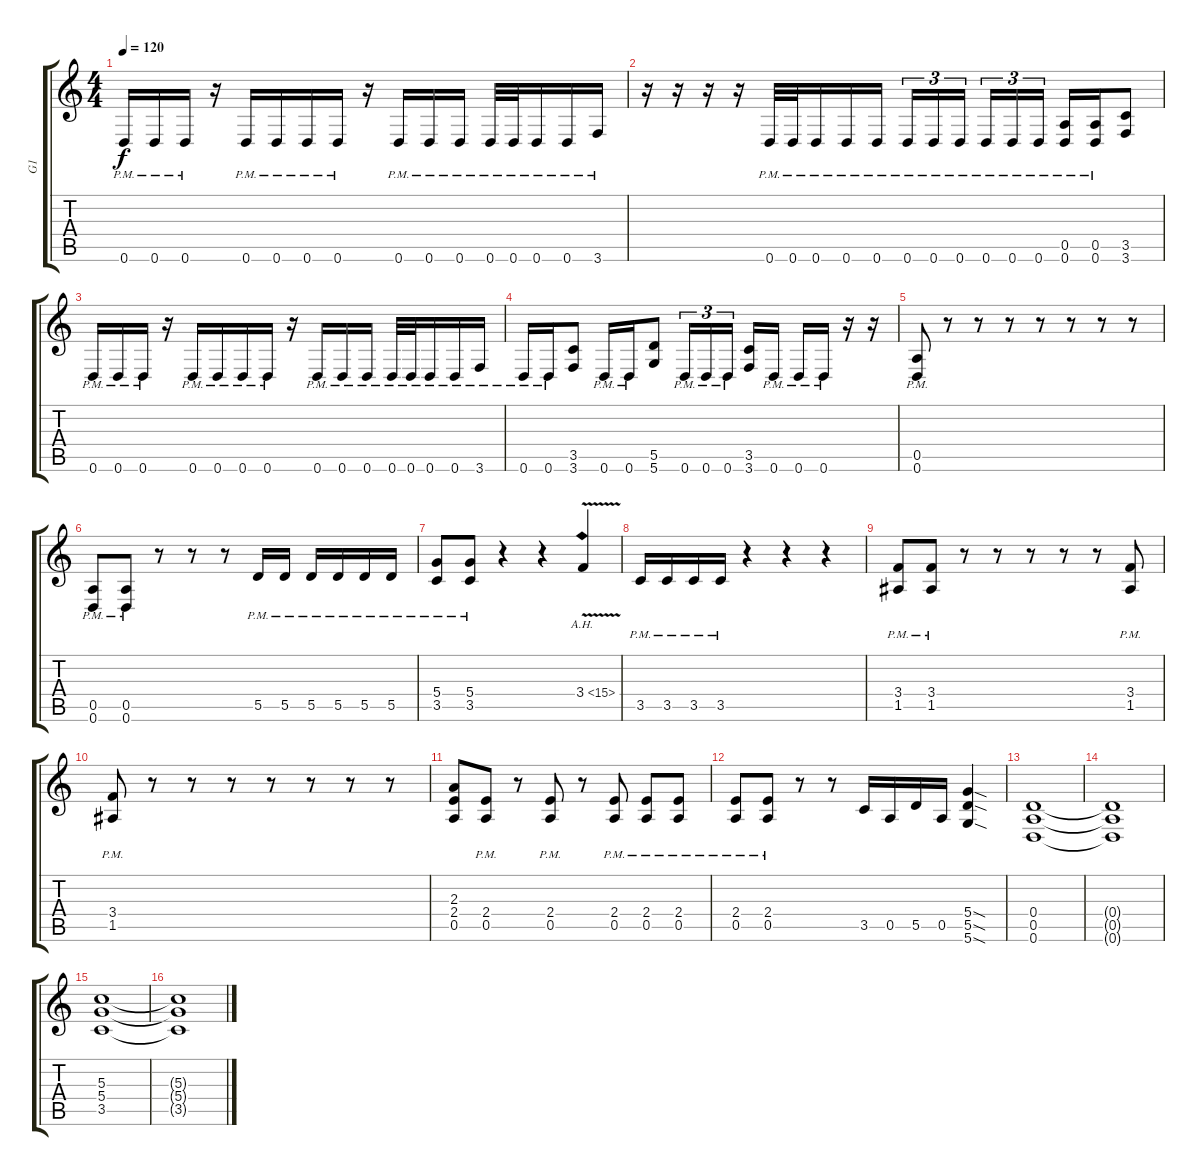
\track ("G1" "G1") {instrument distortionguitar}
\staff {score tabs}
\tuning (E4 B3 G3 D3 A2 D2) {hide}
\ts (4 4)
\tempo 120
\clef g2
\ks c
0.6{pm}.16{dy f} 0.6{pm}.16 0.6{pm}.16 r.16 0.6{pm}.16 0.6{pm}.16 0.6{pm}.16 0.6{pm}.16 r.16 0.6{pm}.16 0.6{pm}.16 0.6{pm}.16 0.6{pm}.32 0.6{pm}.32 0.6{pm}.16 0.6{pm}.16 3.6{pm}.16 |
r.16 r.16 r.16 r.16 0.6{pm}.32 0.6{pm}.32 0.6{pm}.16 0.6{pm}.16 0.6{pm}.16 0.6{pm}.16{tu (3 2)} 0.6{pm}.16{tu (3 2)} 0.6{pm}.16{tu (3 2) beam splitsecondary} 0.6{pm}.16{tu (3 2)} 0.6{pm}.16{tu (3 2)} 0.6{pm}.16{tu (3 2)} (0.5{pm} 0.6{pm}).16 (0.5{pm} 0.6{pm}).16 (3.5 3.6).8 |
0.6{pm}.16 0.6{pm}.16 0.6{pm}.16 r.16 0.6{pm}.16 0.6{pm}.16 0.6{pm}.16 0.6{pm}.16 r.16 0.6{pm}.16 0.6{pm}.16 0.6{pm}.16 0.6{pm}.32 0.6{pm}.32 0.6{pm}.16 0.6{pm}.16 3.6{pm}.16 |
0.6{pm}.16 0.6{pm}.16 (3.5 3.6).8 0.6{pm}.16 0.6{pm}.16 (5.5 5.6).8 0.6{pm}.16{tu (3 2)} 0.6{pm}.16{tu (3 2)} 0.6{pm}.16{tu (3 2) beam splitsecondary} (3.5 3.6).16 0.6{pm}.16 0.6{pm}.16 0.6{pm}.16 r.16 r.16 |
(0.5{pm} 0.6{pm}).8 r.8 r.8 r.8 r.8 r.8 r.8 r.8 |
(0.5{pm} 0.6{pm}).8 (0.5{pm} 0.6{pm}).8 r.8 r.8 r.8 5.5{pm}.16 5.5{pm}.16 5.5{pm}.16 5.5{pm}.16 5.5{pm}.16 5.5{pm}.16 |
(5.4{pm} 3.5{pm}).8 (5.4{pm} 3.5{pm}).8 r.4 r.4 3.4{ah 12 v}.4 |
3.5{pm}.16 3.5{pm}.16 3.5{pm}.16 3.5{pm}.16 r.4 r.4 r.4 |
(3.4{pm} 1.5{pm}).8 (3.4{pm} 1.5{pm}).8 r.8 r.8 r.8 r.8 r.8 (3.4{pm} 1.5{pm}).8 |
(3.4{pm} 1.5{pm}).8 r.8 r.8 r.8 r.8 r.8 r.8 r.8 |
(2.3 2.4 0.5).8 (2.4{pm} 0.5{pm}).8 r.8 (2.4{pm} 0.5{pm}).8 r.8 (2.4{pm} 0.5{pm}).8 (2.4{pm} 0.5{pm}).8 (2.4{pm} 0.5{pm}).8 |
(2.4{pm} 0.5{pm}).8 (2.4{pm} 0.5{pm}).8 r.8 r.8 3.5.16 0.5.16 5.5.16 0.5.16 (5.4{sod} 5.5{sod} 5.6{sod}).4 |
(0.4 0.5 0.6).1 |
(0.4{t} 0.5{t} 0.6{t}).1 |
(5.3 5.4 3.5).1 |
(5.3{t} 5.4{t} 3.5{t}).1
